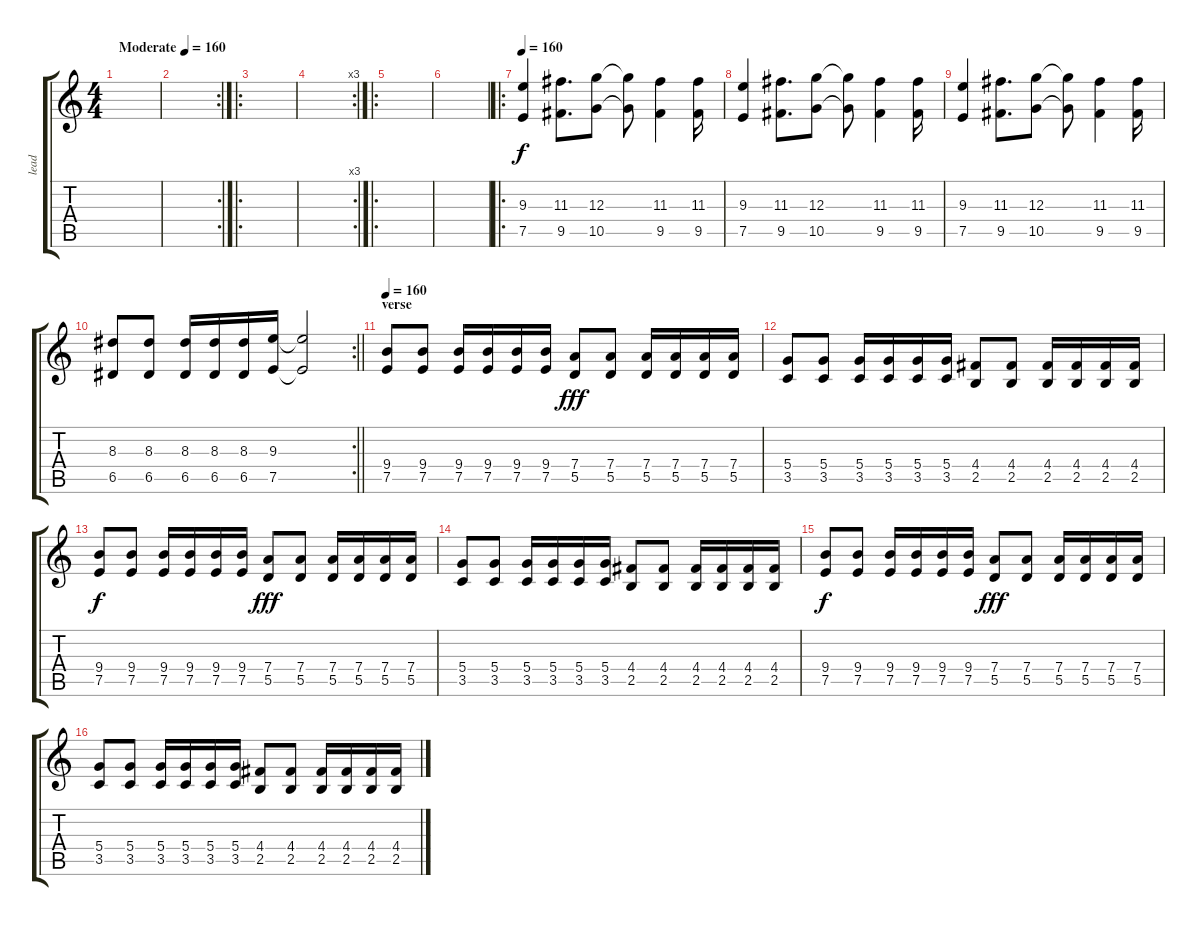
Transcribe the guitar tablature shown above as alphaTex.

\track ("lead" "lead") {instrument distortionguitar}
\staff {score tabs}
\tuning (E4 B3 G3 D3 A2 E2) {hide}
\ts (4 4)
\tempo (160 "Moderate")
\tempo 135
\tempo (160 "Moderate")
\clef g2
\ks c
|
\rc 2
|
\ro
|
\rc 3
|
\ro
|
|
\ro
\tempo 160
(9.3 7.5).4 (11.3 9.5).8{d} (12.3 10.5).8 (12.3{t} 10.5{t}).8 (11.3 9.5).4 (11.3 9.5).16 |
(9.3 7.5).4 (11.3 9.5).8{d} (12.3 10.5).8 (12.3{t} 10.5{t}).8 (11.3 9.5).4 (11.3 9.5).16 |
(9.3 7.5).4 (11.3 9.5).8{d} (12.3 10.5).8 (12.3{t} 10.5{t}).8 (11.3 9.5).4 (11.3 9.5).16 |
\rc 2
\barLineRight lightlight
(8.3 6.5).8 (8.3 6.5).8 (8.3 6.5).16 (8.3 6.5).16 (8.3 6.5).16 (9.3 7.5).16 (9.3{t} 7.5{t}).2 |
\section ("" "verse")
\tempo 160
(9.4 7.5).8{dy f} (9.4 7.5).8 (9.4 7.5).16 (9.4 7.5).16 (9.4 7.5).16 (9.4 7.5).16 (7.4 5.5).8{dy fff} (7.4 5.5).8 (7.4 5.5).16 (7.4 5.5).16 (7.4 5.5).16 (7.4 5.5).16 |
(5.4 3.5).8 (5.4 3.5).8 (5.4 3.5).16 (5.4 3.5).16 (5.4 3.5).16 (5.4 3.5).16 (4.4 2.5).8 (4.4 2.5).8 (4.4 2.5).16 (4.4 2.5).16 (4.4 2.5).16 (4.4 2.5).16 |
(9.4 7.5).8{dy f} (9.4 7.5).8 (9.4 7.5).16 (9.4 7.5).16 (9.4 7.5).16 (9.4 7.5).16 (7.4 5.5).8{dy fff} (7.4 5.5).8 (7.4 5.5).16 (7.4 5.5).16 (7.4 5.5).16 (7.4 5.5).16 |
(5.4 3.5).8 (5.4 3.5).8 (5.4 3.5).16 (5.4 3.5).16 (5.4 3.5).16 (5.4 3.5).16 (4.4 2.5).8 (4.4 2.5).8 (4.4 2.5).16 (4.4 2.5).16 (4.4 2.5).16 (4.4 2.5).16 |
(9.4 7.5).8{dy f} (9.4 7.5).8 (9.4 7.5).16 (9.4 7.5).16 (9.4 7.5).16 (9.4 7.5).16 (7.4 5.5).8{dy fff} (7.4 5.5).8 (7.4 5.5).16 (7.4 5.5).16 (7.4 5.5).16 (7.4 5.5).16 |
(5.4 3.5).8 (5.4 3.5).8 (5.4 3.5).16 (5.4 3.5).16 (5.4 3.5).16 (5.4 3.5).16 (4.4 2.5).8 (4.4 2.5).8 (4.4 2.5).16 (4.4 2.5).16 (4.4 2.5).16 (4.4 2.5).16
